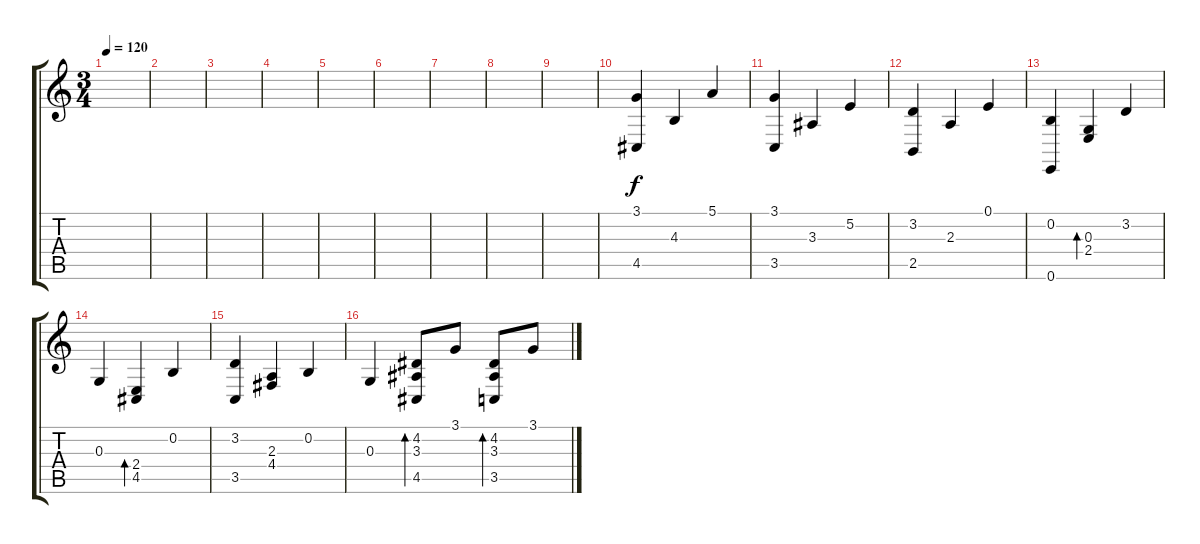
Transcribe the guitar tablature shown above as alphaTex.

\track "" {instrument stringensemble2}
\staff {score tabs}
\tuning (E4 B3 G3 D3 A2 E2) {hide}
\ts (3 4)
\tempo 120
\clef g2
\ks c
|
|
|
|
|
|
|
|
|
(3.1 4.5).4 4.3.4 5.1.4 |
(3.1 3.5).4 3.3.4 5.2.4 |
(3.2 2.5).4 2.3.4 0.1.4 |
(0.2 0.6).4 (0.3 2.4).4{bd 120} 3.2.4 |
0.3.4 (2.4 4.5).4{bd 120} 0.2.4 |
(3.2 3.5).4 (2.3 4.4).4 0.2.4 |
0.3.4 (4.2 3.3 4.5).8{bd 120} 3.1.8 (4.2 3.3 3.5).8{bd 120} 3.1.8
